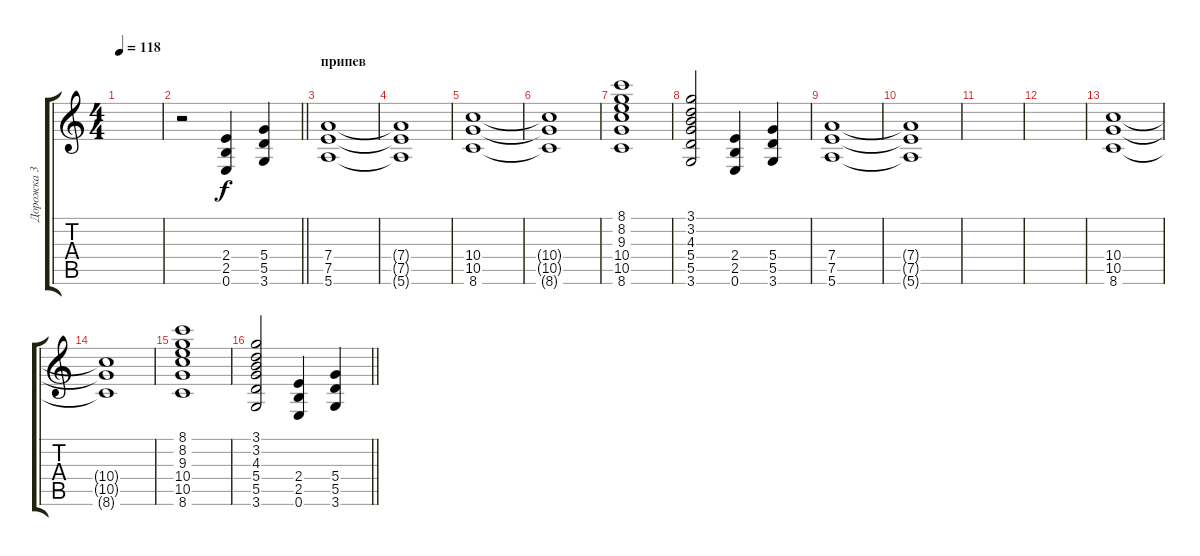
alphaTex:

\track ("Дорожка 3" "Дорожка 3") {instrument distortionguitar}
\staff {score tabs}
\tuning (E4 B3 G3 D3 A2 E2) {hide}
\ts (4 4)
\tempo 118
\clef g2
\ks c
|
\barLineRight lightlight
r.2 (2.4 2.5 0.6).4 (5.4 5.5 3.6).4 |
\section ("" "припев")
(7.4 7.5 5.6).1 |
(7.4{t} 7.5{t} 5.6{t}).1 |
(10.4 10.5 8.6).1 |
(10.4{t} 10.5{t} 8.6{t}).1 |
(8.1 8.2 9.3 10.4 10.5 8.6).1 |
(3.1 3.2 4.3 5.4 5.5 3.6).2 (2.4 2.5 0.6).4 (5.4 5.5 3.6).4 |
(7.4 7.5 5.6).1 |
(7.4{t} 7.5{t} 5.6{t}).1 |
|
|
(10.4 10.5 8.6).1 |
(10.4{t} 10.5{t} 8.6{t}).1 |
(8.1 8.2 9.3 10.4 10.5 8.6).1 |
\barLineRight lightlight
(3.1 3.2 4.3 5.4 5.5 3.6).2 (2.4 2.5 0.6).4 (5.4 5.5 3.6).4
